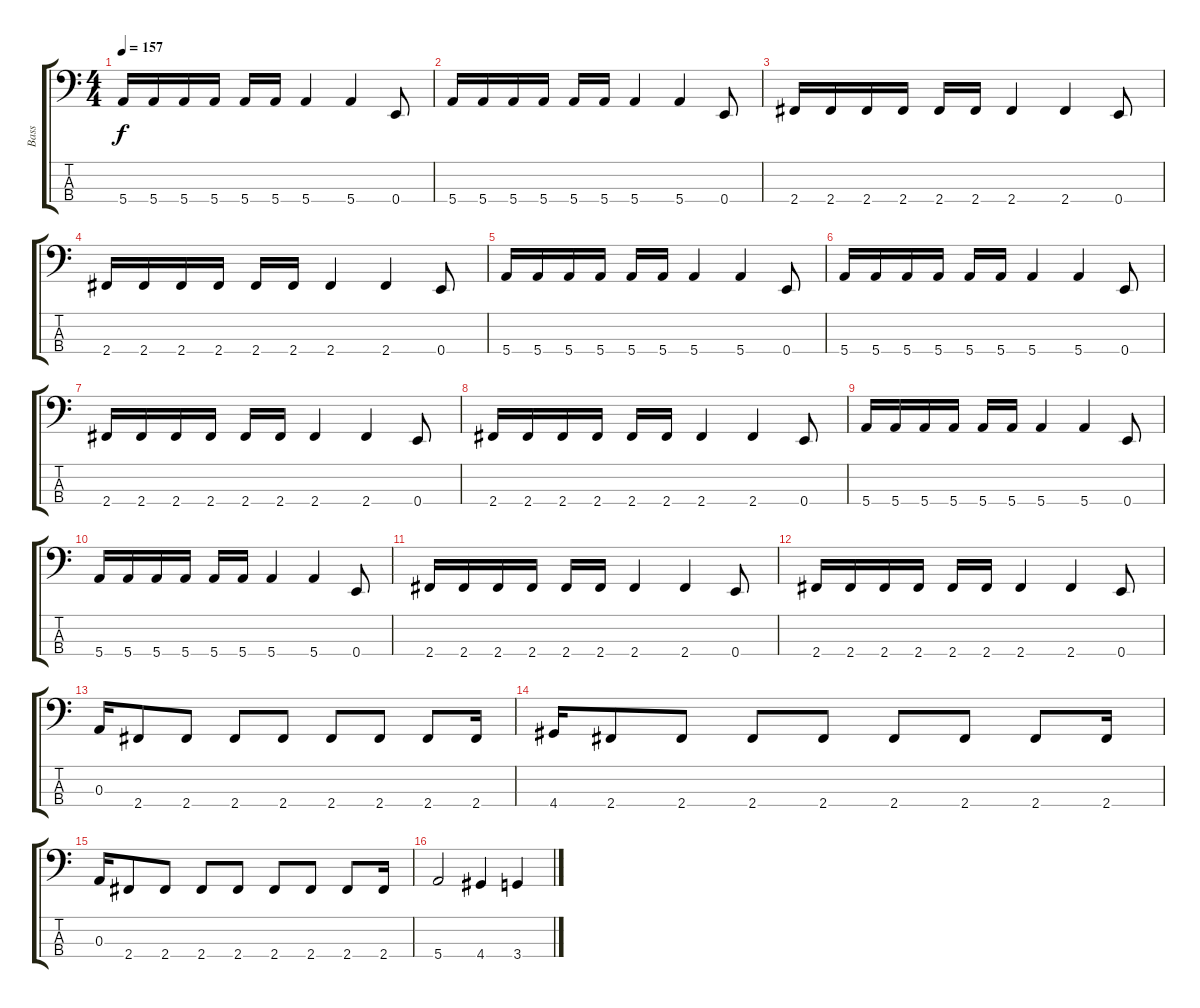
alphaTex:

\track ("Bass" "Bass") {instrument electricbassfinger}
\staff {score tabs}
\tuning (G2 D2 A1 E1) {hide}
\ts (4 4)
\tempo 157
\clef f4
\ks c
5.4.16{dy f} 5.4.16 5.4.16 5.4.16 5.4.16 5.4.16 5.4.4 5.4.4 0.4.8 |
5.4.16 5.4.16 5.4.16 5.4.16 5.4.16 5.4.16 5.4.4 5.4.4 0.4.8 |
2.4.16 2.4.16 2.4.16 2.4.16 2.4.16 2.4.16 2.4.4 2.4.4 0.4.8 |
2.4.16 2.4.16 2.4.16 2.4.16 2.4.16 2.4.16 2.4.4 2.4.4 0.4.8 |
5.4.16 5.4.16 5.4.16 5.4.16 5.4.16 5.4.16 5.4.4 5.4.4 0.4.8 |
5.4.16 5.4.16 5.4.16 5.4.16 5.4.16 5.4.16 5.4.4 5.4.4 0.4.8 |
2.4.16 2.4.16 2.4.16 2.4.16 2.4.16 2.4.16 2.4.4 2.4.4 0.4.8 |
2.4.16 2.4.16 2.4.16 2.4.16 2.4.16 2.4.16 2.4.4 2.4.4 0.4.8 |
5.4.16 5.4.16 5.4.16 5.4.16 5.4.16 5.4.16 5.4.4 5.4.4 0.4.8 |
5.4.16 5.4.16 5.4.16 5.4.16 5.4.16 5.4.16 5.4.4 5.4.4 0.4.8 |
2.4.16 2.4.16 2.4.16 2.4.16 2.4.16 2.4.16 2.4.4 2.4.4 0.4.8 |
2.4.16 2.4.16 2.4.16 2.4.16 2.4.16 2.4.16 2.4.4 2.4.4 0.4.8 |
0.3.16 2.4.8 2.4.8 2.4.8 2.4.8 2.4.8 2.4.8 2.4.8 2.4.16 |
4.4.16 2.4.8 2.4.8 2.4.8 2.4.8 2.4.8 2.4.8 2.4.8 2.4.16 |
0.3.16 2.4.8 2.4.8 2.4.8 2.4.8 2.4.8 2.4.8 2.4.8 2.4.16 |
5.4.2 4.4.4 3.4.4
